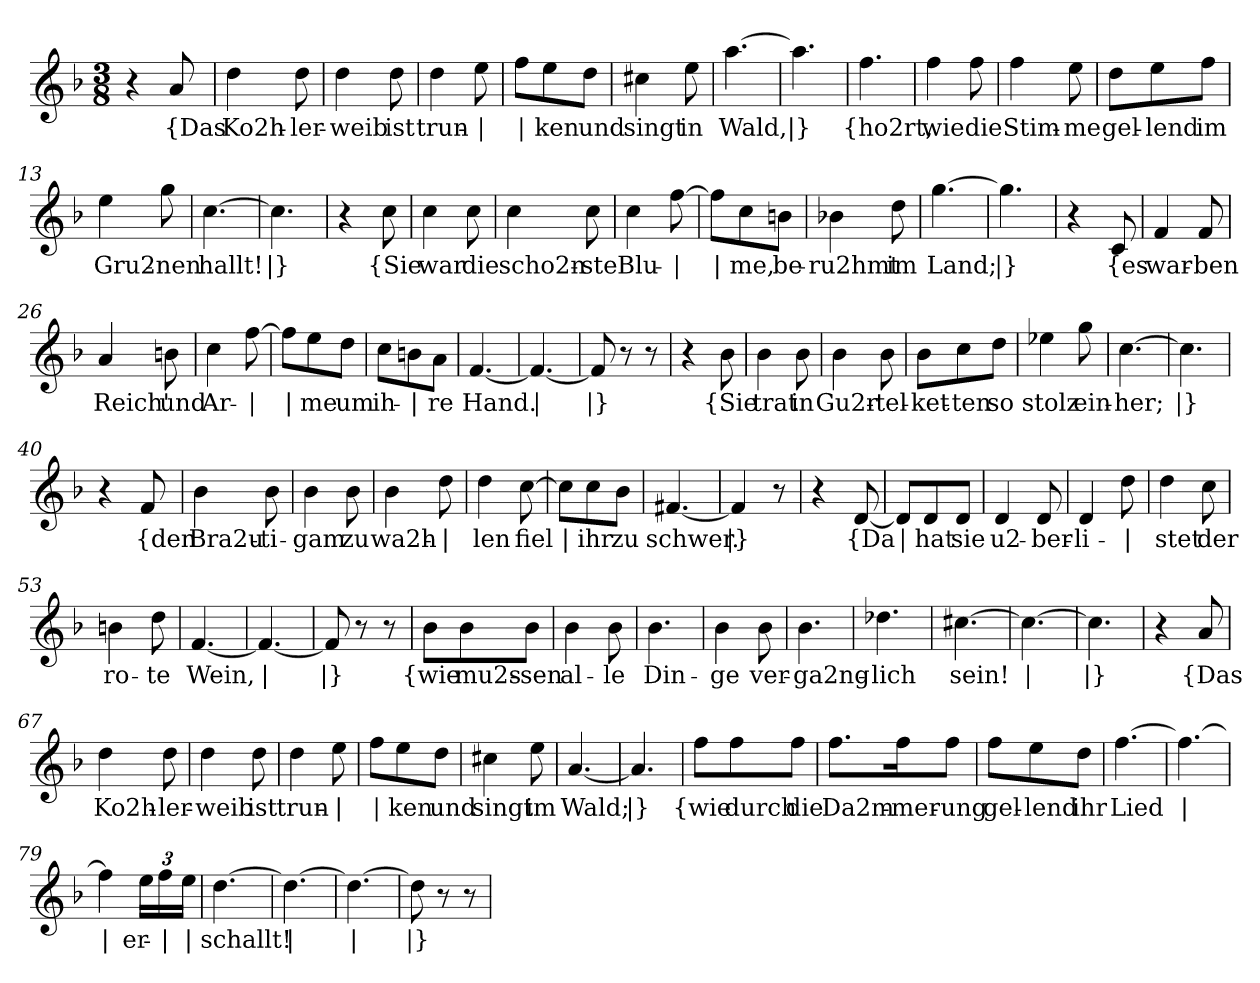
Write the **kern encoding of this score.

**kern	**text
*part1	*part1
*staff1	*staff1
*clefG2	*
*k[b-]	*
*M3/8	*
=1	=1
4r	.
!	!LO:LY:b
8a/	{Das
=2	=2
!	!LO:LY:b
4dd\	Ko2h-
!	!LO:LY:b
8dd\	-ler-
=3	=3
!	!LO:LY:b
4dd\	-weib
!	!LO:LY:b
8dd\	ist
=4	=4
!	!LO:LY:b
4dd\	trun-
!	!LO:LY:b
8ee\	|
=5	=5
!	!LO:LY:b
8ff\L	|
!	!LO:LY:b
8ee\	-ken
!	!LO:LY:b
8dd\J	und
=6	=6
!	!LO:LY:b
4cc#X\	singt
!	!LO:LY:b
8ee\	in
=7	=7
!	!LO:LY:b
[4.aa\	Wald,
=8	=8
!	!LO:LY:b
4.aa\]	|}
=9	=9
!	!LO:LY:b
4.ff\	{ho2rt,
=10	=10
!	!LO:LY:b
4ff\	wie
!	!LO:LY:b
8ff\	die
=11	=11
!	!LO:LY:b
4ff\	Stim-
!	!LO:LY:b
8ee\	-me
!!LO:LB:g=z
=12	=12
!	!LO:LY:b
8dd\L	gel-
!	!LO:LY:b
8ee\	-lend
!	!LO:LY:b
8ff\J	im
=13	=13
!	!LO:LY:b
4ee\	Gru2-
!	!LO:LY:b
8gg\	-nen
=14	=14
!	!LO:LY:b
[4.cc\	hallt!
=15	=15
!	!LO:LY:b
4.cc\]	|}
=16	=16
4r	.
!	!LO:LY:b
8cc\	{Sie
=17	=17
!	!LO:LY:b
4cc\	war
!	!LO:LY:b
8cc\	die
=18	=18
!	!LO:LY:b
4cc\	scho2n-
!	!LO:LY:b
8cc\	-ste
=19	=19
!	!LO:LY:b
4cc\	Blu-
!	!LO:LY:b
[8ff\	|
=20	=20
!	!LO:LY:b
8ff\L]	|
!	!LO:LY:b
8cc\	-me,
!	!LO:LY:b
8bn\J	be-
=21	=21
!	!LO:LY:b
4b-X\	-ru2hmt
!	!LO:LY:b
8dd\	im
=22	=22
!	!LO:LY:b
[4.gg\	Land;
!!LO:LB:g=z
=23	=23
!	!LO:LY:b
4.gg\]	|}
=24	=24
4r	.
!	!LO:LY:b
8c/	{es
=25	=25
!	!LO:LY:b
4f/	war-
!	!LO:LY:b
8f/	-ben
=26	=26
!	!LO:LY:b
4a/	Reich'
!	!LO:LY:b
8bn\	und
=27	=27
!	!LO:LY:b
4cc\	Ar-
!	!LO:LY:b
[8ff\	|
=28	=28
!	!LO:LY:b
8ff\L]	|
!	!LO:LY:b
8ee\	-me
!	!LO:LY:b
8dd\J	um
=29	=29
!	!LO:LY:b
8cc\L	ih-
!	!LO:LY:b
8bn\	|
!	!LO:LY:b
8a\J	-re
=30	=30
!	!LO:LY:b
[4.f/	Hand.
=31	=31
!	!LO:LY:b
4.f/_	|
=32	=32
!	!LO:LY:b
8f/]	|}
8r	.
8r	.
=33	=33
4r	.
!	!LO:LY:b
8b-\	{Sie
=34	=34
!	!LO:LY:b
4b-\	trat
!	!LO:LY:b
8b-\	in
!!LO:LB:g=z
=35	=35
!	!LO:LY:b
4b-\	Gu2r-
!	!LO:LY:b
8b-\	-tel-
=36	=36
!	!LO:LY:b
8b-\L	-ket-
!	!LO:LY:b
8cc\	-ten
!	!LO:LY:b
8dd\J	so
=37	=37
!	!LO:LY:b
4ee-X\	stolz
!	!LO:LY:b
8gg\	ein-
=38	=38
!	!LO:LY:b
[4.cc\	-her;
=39	=39
!	!LO:LY:b
4.cc\]	|}
=40	=40
4r	.
!	!LO:LY:b
8f/	{den
=41	=41
!	!LO:LY:b
4b-\	Bra2u-
!	!LO:LY:b
8b-\	-ti-
=42	=42
!	!LO:LY:b
4b-\	-gam
!	!LO:LY:b
8b-\	zu
=43	=43
!	!LO:LY:b
4b-\	wa2h-
!	!LO:LY:b
8dd\	|
=44	=44
!	!LO:LY:b
4dd\	-len
!	!LO:LY:b
[8cc\	fiel
=45	=45
!	!LO:LY:b
8cc\L]	|
!	!LO:LY:b
8cc\	ihr
!	!LO:LY:b
8b-\J	zu
!!LO:LB:g=z
=46	=46
!	!LO:LY:b
[4.f#X/	schwer.
=47	=47
!	!LO:LY:b
4f#/]	|}
8r	.
=48	=48
4r	.
!	!LO:LY:b
[8d/	{Da
=49	=49
!	!LO:LY:b
8d/L]	|
!	!LO:LY:b
8d/	hat
!	!LO:LY:b
8d/J	sie
=50	=50
!	!LO:LY:b
4d/	u2-
!	!LO:LY:b
8d/	-ber-
=51	=51
!	!LO:LY:b
4d/	-li-
!	!LO:LY:b
8dd\	|
=52	=52
!	!LO:LY:b
4dd\	-stet
!	!LO:LY:b
8cc\	der
=53	=53
!	!LO:LY:b
4bn\	ro-
!	!LO:LY:b
8dd\	-te
=54	=54
!	!LO:LY:b
[4.f/	Wein,
=55	=55
!	!LO:LY:b
4.f/_	|
=56	=56
!	!LO:LY:b
8f/]	|}
8r	.
8r	.
=57	=57
!	!LO:LY:b
8b-\L	{wie
!	!LO:LY:b
8b-\	mu2s-
!	!LO:LY:b
8b-\J	-sen
!!LO:LB:g=z
=58	=58
!	!LO:LY:b
4b-\	al-
!	!LO:LY:b
8b-\	-le
=59	=59
!	!LO:LY:b
4.b-\	Din-
=60	=60
!	!LO:LY:b
4b-\	-ge
!	!LO:LY:b
8b-\	ver-
=61	=61
!	!LO:LY:b
4.b-\	-ga2ng-
=62	=62
!	!LO:LY:b
4.dd-X\	-lich
=63	=63
!	!LO:LY:b
[4.cc#X\	sein!
=64	=64
!	!LO:LY:b
4.cc#\_	|
=65	=65
!	!LO:LY:b
4.cc#\]	|}
=66	=66
4r	.
!	!LO:LY:b
8a/	{Das
=67	=67
!	!LO:LY:b
4dd\	Ko2h-
!	!LO:LY:b
8dd\	-ler-
=68	=68
!	!LO:LY:b
4dd\	-weib
!	!LO:LY:b
8dd\	ist
=69	=69
!	!LO:LY:b
4dd\	trun-
!	!LO:LY:b
8ee\	|
=70	=70
!	!LO:LY:b
8ff\L	|
!	!LO:LY:b
8ee\	-ken
!	!LO:LY:b
8dd\J	und
!!LO:LB:g=z
=71	=71
!	!LO:LY:b
4cc#X\	singt
!	!LO:LY:b
8ee\	im
=72	=72
!	!LO:LY:b
[4.a/	Wald;
=73	=73
!	!LO:LY:b
4.a/]	|}
=74	=74
!	!LO:LY:b
8ff\L	{wie
!	!LO:LY:b
8ff\	durch
!	!LO:LY:b
8ff\J	die
=75	=75
!	!LO:LY:b
8.ff\L	Da2m-
!	!LO:LY:b
16ff\K	-mer-
!	!LO:LY:b
8ff\J	-ung
=76	=76
!	!LO:LY:b
8ff\L	gel-
!	!LO:LY:b
8ee\	-lend
!	!LO:LY:b
8dd\J	ihr
=77	=77
!	!LO:LY:b
[4.ff\	Lied
=78	=78
!	!LO:LY:b
4.ff\_	|
=79	=79
!	!LO:LY:b
4ff\]	|
*Xbrackettup	*
!	!LO:LY:b
24ee\LL	er-
!	!LO:LY:b
24ff\	|
!	!LO:LY:b
24ee\JJ	|
=80	=80
!	!LO:LY:b
[4.dd\	-schallt!
!!LO:LB:g=z
=81	=81
!	!LO:LY:b
4.dd\_	|
=82	=82
!	!LO:LY:b
4.dd\_	|
=83	=83
!	!LO:LY:b
8dd\]	|}
8r	.
8r	.
=	=
*-	*-
